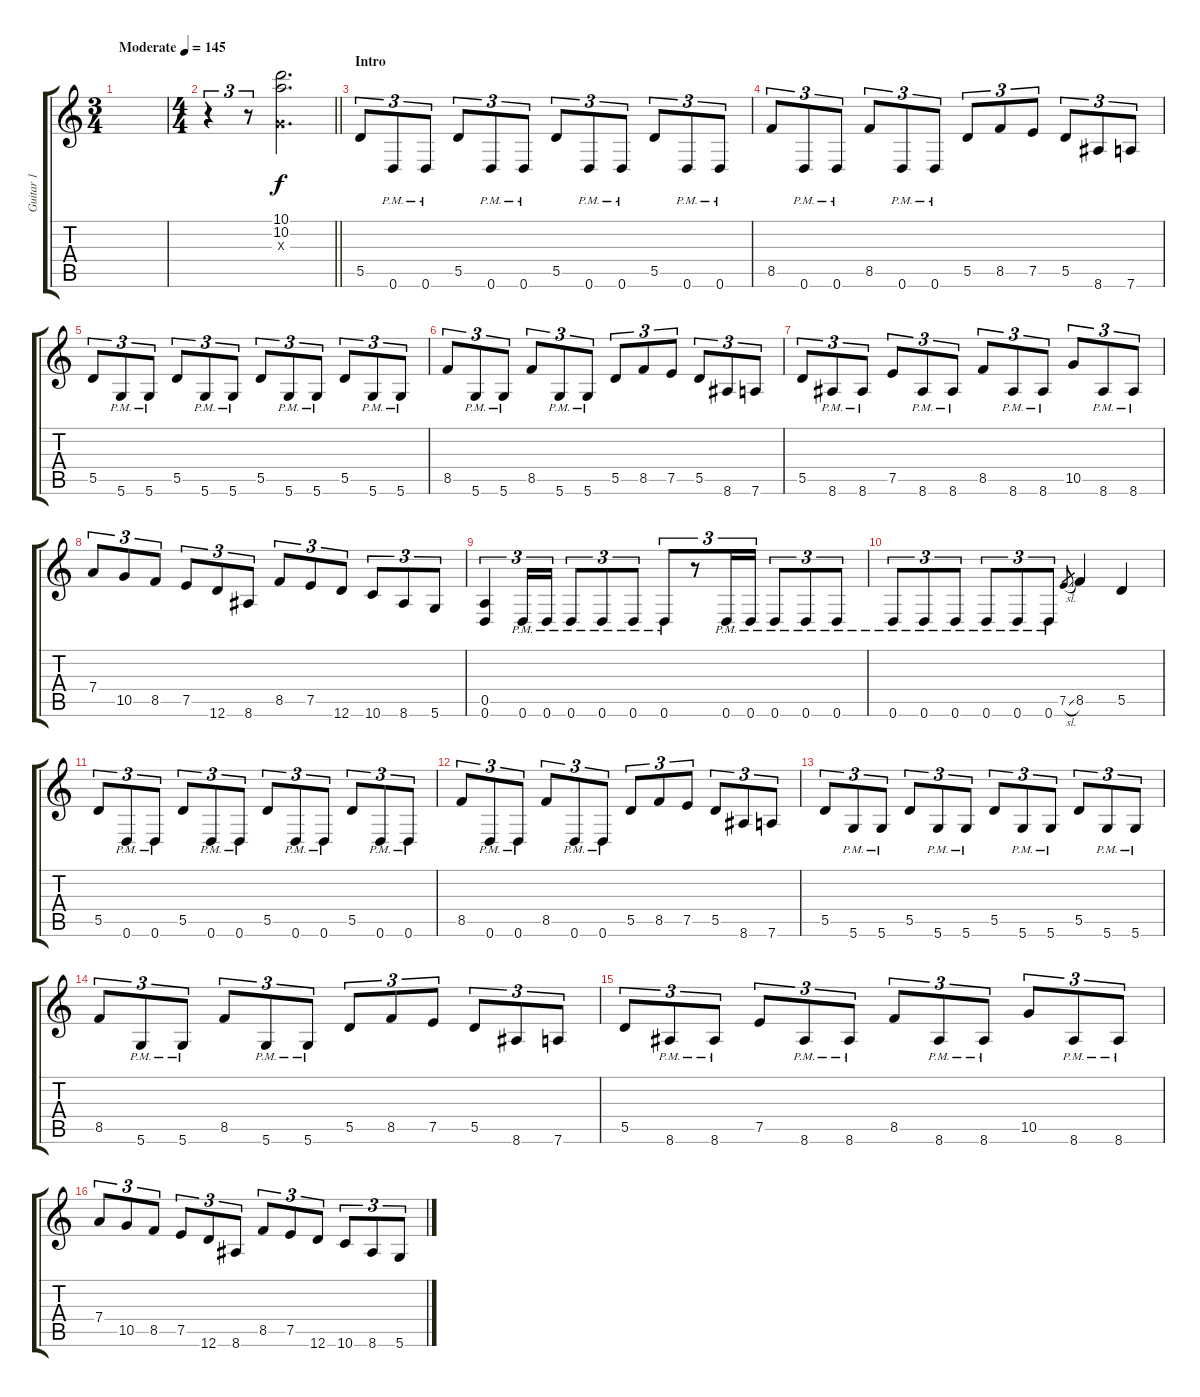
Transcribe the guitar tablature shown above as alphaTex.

\track ("Guitar 1" "Guitar 1") {instrument distortionguitar}
\staff {score tabs}
\tuning (E4 B3 G3 D3 A2 D2) {hide}
\ts (3 4)
\tempo (145 "Moderate")
\clef g2
\ks c
|
\ts (4 4)
\barLineRight lightlight
r.4{tu (3 2)} r.8{tu (3 2)} (10.1 10.2 0.3{x}).2{d} |
\section ("" "Intro")
5.5.8{tu (3 2)} 0.6{pm}.8{tu (3 2)} 0.6{pm}.8{tu (3 2)} 5.5.8{tu (3 2)} 0.6{pm}.8{tu (3 2)} 0.6{pm}.8{tu (3 2)} 5.5.8{tu (3 2)} 0.6{pm}.8{tu (3 2)} 0.6{pm}.8{tu (3 2)} 5.5.8{tu (3 2)} 0.6{pm}.8{tu (3 2)} 0.6{pm}.8{tu (3 2)} |
8.5.8{tu (3 2)} 0.6{pm}.8{tu (3 2)} 0.6{pm}.8{tu (3 2)} 8.5.8{tu (3 2)} 0.6{pm}.8{tu (3 2)} 0.6{pm}.8{tu (3 2)} 5.5.8{tu (3 2)} 8.5.8{tu (3 2)} 7.5.8{tu (3 2)} 5.5.8{tu (3 2)} 8.6.8{tu (3 2)} 7.6.8{tu (3 2)} |
5.5.8{tu (3 2)} 5.6{pm}.8{tu (3 2)} 5.6{pm}.8{tu (3 2)} 5.5.8{tu (3 2)} 5.6{pm}.8{tu (3 2)} 5.6{pm}.8{tu (3 2)} 5.5.8{tu (3 2)} 5.6{pm}.8{tu (3 2)} 5.6{pm}.8{tu (3 2)} 5.5.8{tu (3 2)} 5.6{pm}.8{tu (3 2)} 5.6{pm}.8{tu (3 2)} |
8.5.8{tu (3 2)} 5.6{pm}.8{tu (3 2)} 5.6{pm}.8{tu (3 2)} 8.5.8{tu (3 2)} 5.6{pm}.8{tu (3 2)} 5.6{pm}.8{tu (3 2)} 5.5.8{tu (3 2)} 8.5.8{tu (3 2)} 7.5.8{tu (3 2)} 5.5.8{tu (3 2)} 8.6.8{tu (3 2)} 7.6.8{tu (3 2)} |
5.5.8{tu (3 2)} 8.6{pm}.8{tu (3 2)} 8.6{pm}.8{tu (3 2)} 7.5.8{tu (3 2)} 8.6{pm}.8{tu (3 2)} 8.6{pm}.8{tu (3 2)} 8.5.8{tu (3 2)} 8.6{pm}.8{tu (3 2)} 8.6{pm}.8{tu (3 2)} 10.5.8{tu (3 2)} 8.6{pm}.8{tu (3 2)} 8.6{pm}.8{tu (3 2)} |
7.4.8{tu (3 2)} 10.5.8{tu (3 2)} 8.5.8{tu (3 2)} 7.5.8{tu (3 2)} 12.6.8{tu (3 2)} 8.6.8{tu (3 2)} 8.5.8{tu (3 2)} 7.5.8{tu (3 2)} 12.6.8{tu (3 2)} 10.6.8{tu (3 2)} 8.6.8{tu (3 2)} 5.6.8{tu (3 2)} |
(0.5 0.6).4{tu (3 2)} 0.6{pm}.16{tu (3 2)} 0.6{pm}.16{tu (3 2)} 0.6{pm}.8{tu (3 2)} 0.6{pm}.8{tu (3 2)} 0.6{pm}.8{tu (3 2)} 0.6{pm}.8{tu (3 2)} r.8{tu (3 2)} 0.6{pm}.16{tu (3 2)} 0.6{pm}.16{tu (3 2)} 0.6{pm}.8{tu (3 2)} 0.6{pm}.8{tu (3 2)} 0.6{pm}.8{tu (3 2)} |
0.6{pm}.8{tu (3 2)} 0.6{pm}.8{tu (3 2)} 0.6{pm}.8{tu (3 2)} 0.6{pm}.8{tu (3 2)} 0.6{pm}.8{tu (3 2)} 0.6{pm}.8{tu (3 2)} 7.5{sl}.8{gr} 8.5.4 5.5.4 |
5.5.8{tu (3 2)} 0.6{pm}.8{tu (3 2)} 0.6{pm}.8{tu (3 2)} 5.5.8{tu (3 2)} 0.6{pm}.8{tu (3 2)} 0.6{pm}.8{tu (3 2)} 5.5.8{tu (3 2)} 0.6{pm}.8{tu (3 2)} 0.6{pm}.8{tu (3 2)} 5.5.8{tu (3 2)} 0.6{pm}.8{tu (3 2)} 0.6{pm}.8{tu (3 2)} |
8.5.8{tu (3 2)} 0.6{pm}.8{tu (3 2)} 0.6{pm}.8{tu (3 2)} 8.5.8{tu (3 2)} 0.6{pm}.8{tu (3 2)} 0.6{pm}.8{tu (3 2)} 5.5.8{tu (3 2)} 8.5.8{tu (3 2)} 7.5.8{tu (3 2)} 5.5.8{tu (3 2)} 8.6.8{tu (3 2)} 7.6.8{tu (3 2)} |
5.5.8{tu (3 2)} 5.6{pm}.8{tu (3 2)} 5.6{pm}.8{tu (3 2)} 5.5.8{tu (3 2)} 5.6{pm}.8{tu (3 2)} 5.6{pm}.8{tu (3 2)} 5.5.8{tu (3 2)} 5.6{pm}.8{tu (3 2)} 5.6{pm}.8{tu (3 2)} 5.5.8{tu (3 2)} 5.6{pm}.8{tu (3 2)} 5.6{pm}.8{tu (3 2)} |
8.5.8{tu (3 2)} 5.6{pm}.8{tu (3 2)} 5.6{pm}.8{tu (3 2)} 8.5.8{tu (3 2)} 5.6{pm}.8{tu (3 2)} 5.6{pm}.8{tu (3 2)} 5.5.8{tu (3 2)} 8.5.8{tu (3 2)} 7.5.8{tu (3 2)} 5.5.8{tu (3 2)} 8.6.8{tu (3 2)} 7.6.8{tu (3 2)} |
5.5.8{tu (3 2)} 8.6{pm}.8{tu (3 2)} 8.6{pm}.8{tu (3 2)} 7.5.8{tu (3 2)} 8.6{pm}.8{tu (3 2)} 8.6{pm}.8{tu (3 2)} 8.5.8{tu (3 2)} 8.6{pm}.8{tu (3 2)} 8.6{pm}.8{tu (3 2)} 10.5.8{tu (3 2)} 8.6{pm}.8{tu (3 2)} 8.6{pm}.8{tu (3 2)} |
7.4.8{tu (3 2)} 10.5.8{tu (3 2)} 8.5.8{tu (3 2)} 7.5.8{tu (3 2)} 12.6.8{tu (3 2)} 8.6.8{tu (3 2)} 8.5.8{tu (3 2)} 7.5.8{tu (3 2)} 12.6.8{tu (3 2)} 10.6.8{tu (3 2)} 8.6.8{tu (3 2)} 5.6.8{tu (3 2)}
